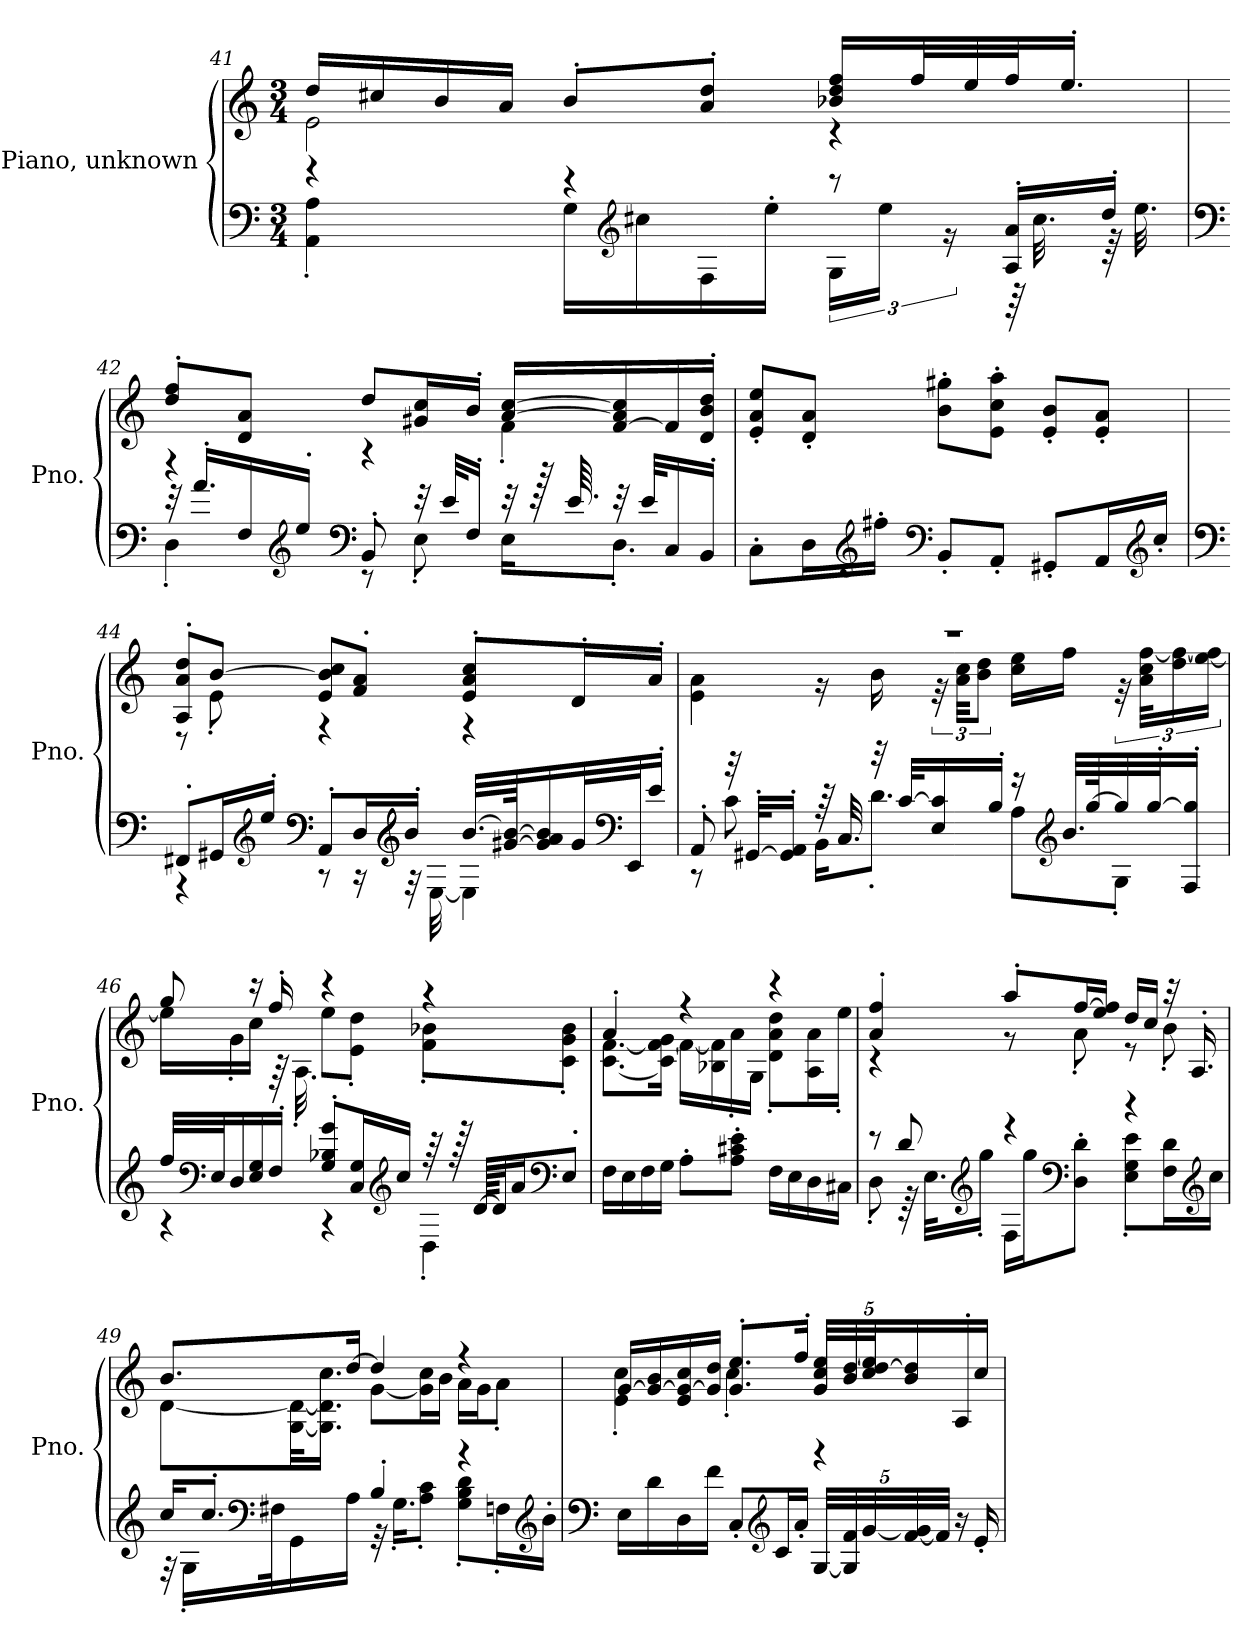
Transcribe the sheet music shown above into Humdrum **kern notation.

**kern	**kern
*part1	*part1
*staff2	*staff1
*I"Piano, unknown	*
*I'Pno.	*
*clefF4	*clefG2
*k[]	*k[]
*M3/4	*M3/4
=41	=41
*^	*^
4r	4AA\' 4A\'	16dd/LL	2e\
.	.	16cc#X/	.
.	.	16b/	.
.	.	16a/JJ	.
4r	16G\LL	8b'/L	.
*clefG2	*	*	*
.	16cc#X\	.	.
.	16F\	8a/' 8dd/'J	.
.	16ee'\JJ	.	.
8r	24G\LL	16b-X/ 16dd/ 16ff/LL	4r
.	24ee\JJ	.	.
.	.	32ff/L	.
.	24r	.	.
.	.	32ee/	.
16A/' 16a/'LL	64r	32ff/J	.
.	32.cc#\	.	.
.	.	16.ee'/JJ	.
16dd'/JJ	64r	.	.
.	32.ee\	.	.
!!LO:LB:g=z	!!
=42	=42	=42	=42
*clefF4	*	*	*
32r	4D'\	8dd/' 8ff/'L	4r
16.a'/LL	.	.	.
16F/	.	8d/ 8a/J	.
*clefG2	*	*	*
16ee'/JJ	.	.	.
*clefF4	*	*	*
8BB'/	8r	8dd/L	4r
32r	8E'\	16g#X/ 16cc/L	.
32e/KLL	.	.	.
16F'/JJ	.	16b'/JJ	.
32r	16E\KL	[16a/ [16cc/LL	4f'\
128r	.	.	.
64.e/	.	.	.
32r	8.D'\J	[16f/ 16a/] 16cc/]	.
32e/KLL	.	.	.
16C/	.	16f/]	.
16BB'/JJ	.	16d/' 16b/' 16dd/'JJ	.
*v	*v	*	*
*	*v	*v
=43	=43
8C'\L	8e/' 8a/' 8ee/'L
16D\L	8d/' 8a/'J
*clefG2	*
16ff#X'\JJ	.
*clefF4	*
8BB'/L	8b\' 8gg#X\'L
8AA'/J	8e\' 8cc\' 8aa\'J
8GG#X'/L	8e/' 8b/'L
16AA/L	8e/' 8a/'J
*clefG2	*
16cc'/JJ	.
!!LO:LB:g=z
=44	=44
*clefF4	*
*^	*^
8FF#X'/L	4r	8A/' 8a/' 8dd/'L	8r
16GG#X/L	.	[8b/J	8e'\
*clefG2	*	*	*
16ee'/JJ	.	.	.
*clefF4	*	*	*
8AA'/L	8r	8e/ 8b/] 8cc/L	4r
16D/L	16r	8f/' 8a/'J	.
*clefG2	*	*	*
16b'/JJ	32r	.	.
.	[32E\	.	.
[32.b/LLL	4E\]	8e/' 8a/' 8cc/'L	4r
[64g#X/ 64b/_JK	.	.	.
16g#/] 16a/ 16b/]	.	.	.
32g#/L	.	16d'/L	.
*clefF4	*	*	*
32EE/J	.	.	.
16e'/JJ	.	16a'/JJ	.
!!LO:LB:g=z	!!
=45	=45	=45	=45
8AA'/	8r	2.r	4e\ 4a\
32r	8c\	.	.
[32GG#X'/KLL	.	.	.
16GG#/]' 16AA/'JJ	.	.	.
64r	16BB\KL	.	16r
32.C/	.	.	.
32r	8.d'\J	.	16b\
[32c/KLL	.	.	.
16E/ 16c/]	.	.	48r
.	.	.	48a\ 48cc\KKL
.	.	.	12b\ 12dd\J
16B'/JJ	.	.	.
16r	8A\L	.	16cc\ 16ee\LL
*clefG2	*	*	*
32.b/LLL	.	.	16ff\JJ
[64gg/K	.	.	.
32gg/]	8G'\J	.	48r
.	.	.	48a\ 48cc\ [48ff\KLL
[32gg'/J	.	.	.
.	.	.	24dd\ 24ff\_
16F/' 16gg/]'JJ	.	.	.
.	.	.	[24ee\ 24ff\]JJ
!!LO:PB:g=z	!!
=46	=46	=46	=46
32ff/LLL	4r	8gg/	16ee\LL]
*clefF4	*	*	*
32E/J	.	.	.
16D/	.	.	16g'\
16E/ 16G/	.	16r	16cc\JJ
16F'/JJ	.	16ff'/	64r
.	.	.	32.A'\
8G/' 8B-X/' 8g/'L	4r	4r	8ee\L
16C/ 16G/L	.	.	8e\' 8dd\'J
*clefG2	*	*	*
16cc/JJ	.	.	.
64r	4D'\	4r	8f\' 8b-X\'L
128r	.	.	.
[128d/KKLLL	.	.	.
32d/J]	.	.	.
16a/J	.	.	.
*clefF4	*	*	*
8E'/J	.	.	8c\' 8g\' 8b-\'J
*v	*v	*	*
=47	=47	=47
16F\LL	4a'/	[8.c\ [8.f\L
16E\	.	.
16F\	.	.
16G\JJ	.	16c\] 16f\_ 16g\Jk
8A'\L	4r	16f\LL_
.	.	16B-X\ 16f\]
8A\' 8c#X\' 8e\'J	.	16a'\
.	.	16G\JJ
16F\LL	4r	8d\' 8a\' 8dd\'L
16E\	.	.
16D\	.	16A\ 16a\L
16C#X\JJ	.	16ee'\JJ
!!LO:LB:g=z	!!
=48	=48	=48
*^	*	*
8r	8D'\	4a/' 4ff/'	4r
8d/	64r	.	.
.	32.E\KLL	.	.
*clefG2	*	*	*
.	16gg'\JJ	.	.
4r	16F\LL	8aa'/L	8r
.	16gg\J	.	.
*clefF4	*	*	*
.	8D\' 8d\'J	[16ff/L	8a'\
.	.	16ee/ 16ff/]JJ	.
4r	8E\' 8G\' 8e\'L	16dd/LL	8r
.	.	16cc/JJ	.
.	16F\ 16d\L	32r	8b'\
.	.	16.A'/	.
*clefG2	*	*	*
.	16cc\JJ	.	.
=49	=49	=49	=49
16cc/KL	32r	8.b/L	[8d\L
.	16G'\LL	.	.
8.cc'/J	.	.	.
*clefF4	*	*	*
.	32F#X\K	.	.
.	16GG\	.	[32G\ 32d\_KL
.	.	.	16.G\] 16.d\] 16.cc\JJ
.	16A\JJ	[16dd/Jk	.
4B'/	32r	4dd/]	[8g\L
.	16.G'\KL	.	.
.	8A\' 8c\'J	.	16g\] 16cc\L
.	.	.	16b\JJ
4r	8G\' 8B\' 8d\'L	4r	16a\LL
.	.	.	16g\J
.	16Fn'\L	.	8a'\J
*clefG2	*	*	*
.	16b'\JJ	.	.
*v	*v	*	*
!!LO:LB:g=z	!!
=50	=50	=50
*clefF4	*	*
16E\LL	[16g/LL	4e\' 4cc\'
16d\	16g/_ 16b/	.
16D\	16e/ 16g/_ 16cc/	.
16f\JJ	16g/] 16dd/JJ	.
8C'/L	8.g/' 8.ee/'L	4cc'\
*clefG2	*	*
16c/L	.	.
16a'/JJ	16ff'/Jk	.
*Xbrackettup	*Xbrackettup	*
[40G/LLL	40g/ 40cc/ 40ee/LLL	4r
40G/] 40f/	40b/ [40dd/	.
[40g/	40cc/ 40dd/_ 40ee/J	.
[40f/ 40g/]	20b/ 20dd/]	.
40f/JJJ]	.	.
16r	16A'/	.
16e'/	16cc/JJ	.
*	*v	*v
=	=
*-	*-
